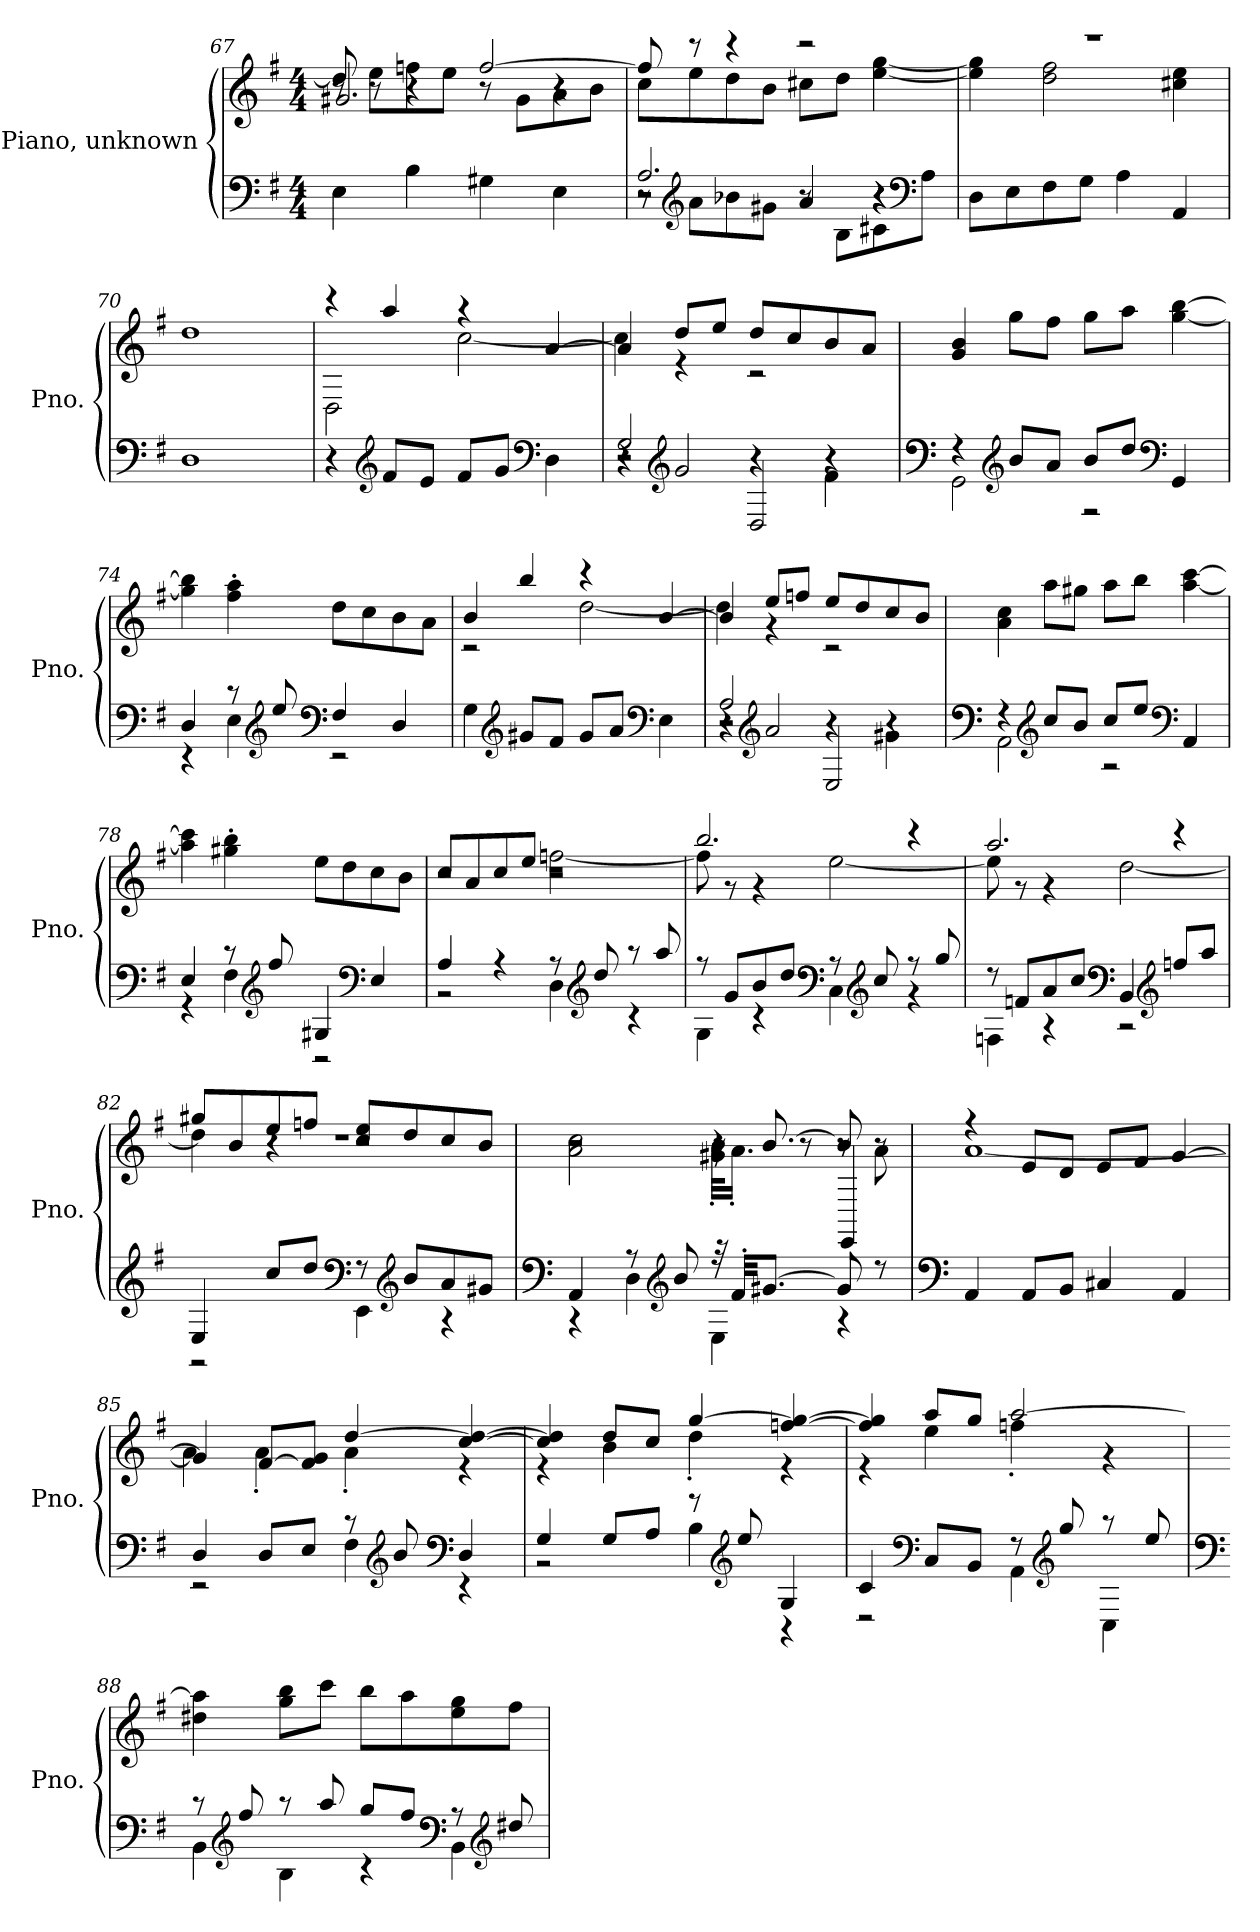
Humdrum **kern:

**kern	**kern
*part1	*part1
*staff2	*staff1
*I"Piano, unknown	*
*I'Pno.	*
*clefF4	*clefG2
*k[f#]	*k[f#]
*M4/4	*M4/4
=67	=67
*	*^
*	*	*^
4E\	8dd/]	8r	2.g#X/
.	8r	8ee\L	.
4B\	4r	8ffn\	.
.	.	8ee\J	.
4G#X\	[2ff/	8r	.
.	.	8g#\L	.
4E\	.	8a\	4r
.	.	8b\J	.
*	*	*v	*v
=68	=68	=68
*^	*	*
*	*^	*	*
2r	8r	2.A/	8ff/]	8cc\L
*clefG2	*	*	*	*
.	8a\L	.	8r	8ee\
.	8b-X\	.	4r	8dd\
.	8g#X\J	.	.	8b\J
4a/	8r	.	2r	8cc#X\L
.	8B\L	.	.	8dd\J
4r	8c#X\	4r	.	[4ee\ [4gg\
*clefF4	*	*	*	*
.	8A\J	.	.	.
*v	*v	*v	*	*
=69	=69	=69
8D\L	1r	4ee\] 4gg\]
8E\	.	.
8F#\	.	2dd\ 2ff#\
8G\J	.	.
4A\	.	.
4AA/	.	4cc#X\ 4ee\
*	*v	*v
=70	=70
1D	1dd
!!LO:LB:g=z
=71	=71
*	*^
4r	4r	2D\
*clefG2	*	*
8f#/L	4aa/	.
8e/J	.	.
8f#/L	4r	[2cc\
8g/J	.	.
*clefF4	*	*
4D\	[4a/	.
=72	=72	=72
*^	*	*
*	*^	*	*
4r	2r	2G/	4a/]	4cc\]
*clefG2	*	*	*	*
2g/	.	.	8dd/L	4r
.	.	.	8ee/J	.
.	4r	2D/	8dd/L	2r
.	.	.	8cc/	.
4r	4f#\	.	8b/	.
.	.	.	8a/J	.
*v	*v	*v	*	*
*	*v	*v
=73	=73
*clefF4	*
*^	*
4r	2GG\	4g/ 4b/
*clefG2	*	*
8b/L	.	8gg\L
8a/J	.	8ff#\J
8b/L	2r	8gg\L
8dd/J	.	8aa\J
*clefF4	*	*
4GG/	.	[4gg\ [4bb\
=74	=74	=74
4D/	4r	4gg\] 4bb\]
8r	4E\	4ff#\' 4aa\'
*clefG2	*	*
8ee/	.	.
*clefF4	*	*
4F#/	2r	8dd\L
.	.	8cc\
4D/	.	8b\
.	.	8a\J
*v	*v	*
!!LO:LB:g=z
=75	=75
*	*^
4G\	4b/	2r
*clefG2	*	*
8g#X/L	4bb/	.
8f#/J	.	.
8g#/L	4r	[2dd\
8a/J	.	.
*clefF4	*	*
4E\	[4b/	.
=76	=76	=76
*^	*	*
*	*^	*	*
4r	2r	2A/	4b/]	4dd\]
*clefG2	*	*	*	*
2a/	.	.	8ee/L	4r
.	.	.	8ffn/J	.
.	4r	2E/	8ee/L	2r
.	.	.	8dd/	.
4r	4g#X\	.	8cc/	.
.	.	.	8b/J	.
*v	*v	*v	*	*
*	*v	*v
=77	=77
*clefF4	*
*^	*
4r	2AA\	4a\ 4cc\
*clefG2	*	*
8cc/L	.	8aa\L
8b/J	.	8gg#X\J
8cc/L	2r	8aa\L
8ee/J	.	8bb\J
*clefF4	*	*
4AA/	.	[4aa\ [4ccc\
!!LO:LB:g=z
=78	=78	=78
4E/	4r	4aa\] 4ccc\]
8r	4F#\	4gg#X\' 4bb\'
*clefG2	*	*
8ff#/	.	.
4G#X/	2r	8ee\L
.	.	8dd\
*clefF4	*	*
4E/	.	8cc\
.	.	8b\J
=79	=79	=79
*	*	*^
*	*	*	*^
4A/	2r	1r	2r	8cc/L
.	.	.	.	8a/
4r	.	.	.	8cc/
.	.	.	.	8ee/J
8r	4D\	.	[2ffn\	2r
*clefG2	*	*	*	*
8dd/	.	.	.	.
8r	4r	.	.	.
8aa/	.	.	.	.
*	*	*	*v	*v
=80	=80	=80	=80
8r	4G\	2.bb/	8ff\]
8g/L	.	.	8r
8b/	4r	.	4r
8dd/J	.	.	.
*clefF4	*	*	*
8r	4C\	.	[2ee\
*clefG2	*	*	*
8cc/	.	.	.
8r	4r	4r	.
8gg/	.	.	.
!!LO:LB:g=z	!!
=81	=81	=81	=81
8r	4Fn\	2.aa/	8ee\]
8fn/L	.	.	8r
8a/	4r	.	4r
8cc/J	.	.	.
*clefF4	*	*	*
4BB/	2r	.	[2dd\
*clefG2	*	*	*
8ffn/L	.	4r	.
8aa/J	.	.	.
=82	=82	=82	=82
*	*	*	*^
4E/	2r	1r	4dd\]	8gg#X/L
.	.	.	.	8b/
8cc/L	.	.	4r	8ee/
8dd/J	.	.	.	8ffn/J
*clefF4	*	*	*	*
8r	4EE\	.	2r	8cc/ 8ee/L
*clefG2	*	*	*	*
8b/L	.	.	.	8dd/
8a/	4r	.	.	8cc/
8g#X/J	.	.	.	8b/J
=83	=83	=83	=83	=83
*clefF4	*	*	*	*
4AA/	4r	2r	2a\ 2cc\	2r
8r	4D\	.	.	.
*clefG2	*	*	*	*
8b/	.	.	.	.
32r	4E\	16r	32g#X\' 32b\'KLL	4r
32f#'/KKL	.	.	16.a'\JJ	.
[8.g#X/J	.	[8.b/	.	.
.	.	.	8r	.
8g#/]	4r	8b/]	8r	4EE/
8r	.	8r	8a\	.
*v	*v	*	*	*
*	*v	*v	*v
!!LO:PB:g=z
=84	=84
*clefF4	*
*	*^
4AA/	4r	[1a
8AA/L	8e/L	.
8BB/J	8d/J	.
4C#X/	8e/L	.
.	8f#/J	.
4AA/	[4g/	.
=85	=85	=85
*^	*	*
4D/	2r	4g/]	4a\]
8D/L	.	[8f#/L	4a'\
8E/J	.	8f#/] 8g/J	.
8r	4F#\	[4dd/	4a'\
*clefG2	*	*	*
8b/	.	.	.
*clefF4	*	*	*
4D/	4r	[4cc/ 4dd/_	4r
=86	=86	=86	=86
4G/	2r	4cc/] 4dd/]	4r
8G/L	.	8dd/L	4b\
8A/J	.	8cc/J	.
8r	4B\	[4gg/	4dd'\
*clefG2	*	*	*
8ee/	.	.	.
4G/	4r	[4ffn/ 4gg/_	4r
=87	=87	=87	=87
4c/	2r	4ff/] 4gg/]	4r
*clefF4	*	*	*
8C/L	.	8aa/L	4ee\
8BB/J	.	8gg/J	.
8r	4AA\	[2aa/	4ffn'\
*clefG2	*	*	*
8gg/	.	.	.
8r	4C\	.	4r
8ee/	.	.	.
*	*	*v	*v
!!LO:LB:g=z
=88	=88	=88
*clefF4	*	*
8r	4BB\	4dd#X\ 4aa\]
*clefG2	*	*
8ff#/	.	.
8r	4B\	8gg\ 8bb\L
8aa/	.	8ccc\J
8gg/L	4r	8bb\L
8ff#/J	.	8aa\
*clefF4	*	*
8r	4BB\	8ee\ 8gg\
*clefG2	*	*
8dd#X/	.	8ff#\J
*v	*v	*
=	=
*-	*-
